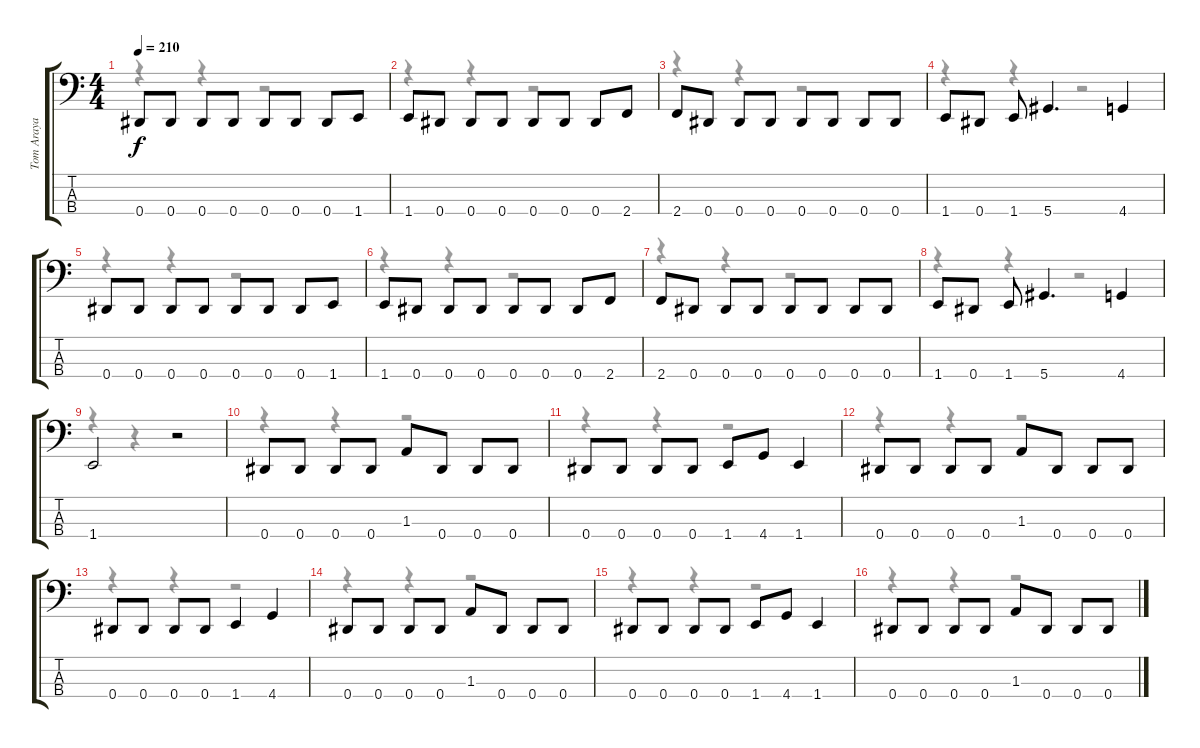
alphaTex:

\track ("Tom Araya" "Tom Araya") {instrument electricbasspick}
\staff {score tabs}
\tuning (Gb2 Db2 Ab1 Eb1) {hide}
\voice
\ts (4 4)
\tempo 210
\clef f4
\ks c
0.4.8{dy f} 0.4.8 0.4.8 0.4.8 0.4.8 0.4.8 0.4.8 1.4.8 |
1.4.8 0.4.8 0.4.8 0.4.8 0.4.8 0.4.8 0.4.8 2.4.8 |
2.4.8 0.4.8 0.4.8 0.4.8 0.4.8 0.4.8 0.4.8 0.4.8 |
1.4.8 0.4.8 1.4.8 5.4.4{d} 4.4.4 |
0.4.8 0.4.8 0.4.8 0.4.8 0.4.8 0.4.8 0.4.8 1.4.8 |
1.4.8 0.4.8 0.4.8 0.4.8 0.4.8 0.4.8 0.4.8 2.4.8 |
2.4.8 0.4.8 0.4.8 0.4.8 0.4.8 0.4.8 0.4.8 0.4.8 |
1.4.8 0.4.8 1.4.8 5.4.4{d} 4.4.4 |
1.4.2 r.2 |
0.4.8 0.4.8 0.4.8 0.4.8 1.3.8 0.4.8 0.4.8 0.4.8 |
0.4.8 0.4.8 0.4.8 0.4.8 1.4.8 4.4.8 1.4.4 |
0.4.8 0.4.8 0.4.8 0.4.8 1.3.8 0.4.8 0.4.8 0.4.8 |
0.4.8 0.4.8 0.4.8 0.4.8 1.4.4 4.4.4 |
0.4.8 0.4.8 0.4.8 0.4.8 1.3.8 0.4.8 0.4.8 0.4.8 |
0.4.8 0.4.8 0.4.8 0.4.8 1.4.8 4.4.8 1.4.4 |
0.4.8 0.4.8 0.4.8 0.4.8 1.3.8 0.4.8 0.4.8 0.4.8
\voice
\clef f4
\ottava regular
\simile none
\ks c
r.4{dy f} r.4 r.2 |
r.4 r.4 r.2 |
r.4 r.4 r.2 |
r.4 r.4 r.2 |
r.4 r.4 r.2 |
r.4 r.4 r.2 |
r.4 r.4 r.2 |
r.4 r.4 r.2 |
r.4 r.4 r.2 |
r.4 r.4 r.2 |
r.4 r.4 r.2 |
r.4 r.4 r.2 |
r.4 r.4 r.2 |
r.4 r.4 r.2 |
r.4 r.4 r.2 |
r.4 r.4 r.2
